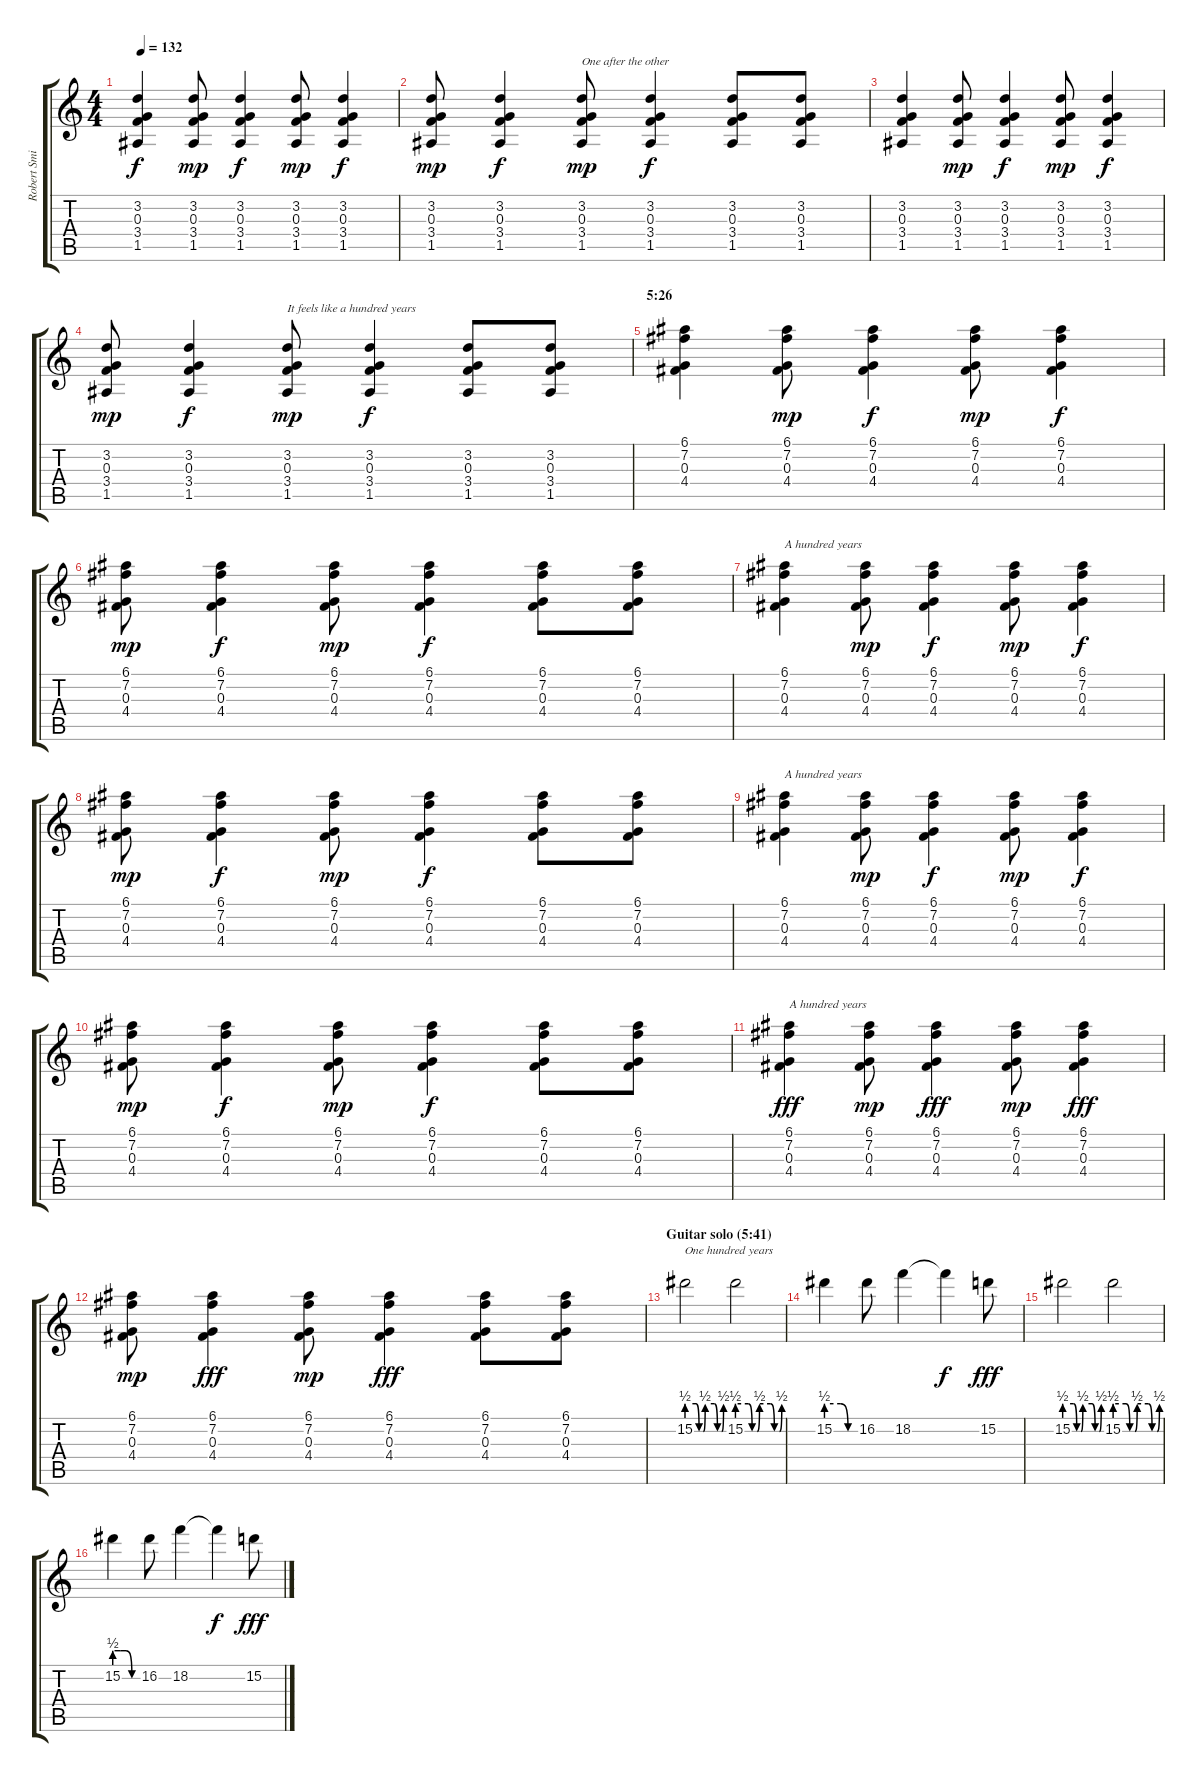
\track ("Robert Smith (guitar)" "Robert Smi") {instrument overdrivenguitar}
\staff {score tabs}
\tuning (E4 B3 G3 D3 A2 E2) {hide}
\ts (4 4)
\tempo 132
\clef g2
\ks c
(3.2 0.3 3.4 1.5).4{dy f} (3.2 0.3 3.4 1.5).8{dy mp} (3.2 0.3 3.4 1.5).4{dy f} (3.2 0.3 3.4 1.5).8{dy mp} (3.2 0.3 3.4 1.5).4{dy f} |
(3.2 0.3 3.4 1.5).8{dy mp} (3.2 0.3 3.4 1.5).4{dy f} (3.2 0.3 3.4 1.5).8{txt "One after the other" dy mp} (3.2 0.3 3.4 1.5).4{dy f} (3.2 0.3 3.4 1.5).8 (3.2 0.3 3.4 1.5).8 |
(3.2 0.3 3.4 1.5).4 (3.2 0.3 3.4 1.5).8{dy mp} (3.2 0.3 3.4 1.5).4{dy f} (3.2 0.3 3.4 1.5).8{dy mp} (3.2 0.3 3.4 1.5).4{dy f} |
(3.2 0.3 3.4 1.5).8{dy mp} (3.2 0.3 3.4 1.5).4{dy f} (3.2 0.3 3.4 1.5).8{txt "It feels like a hundred years" dy mp} (3.2 0.3 3.4 1.5).4{dy f} (3.2 0.3 3.4 1.5).8 (3.2 0.3 3.4 1.5).8 |
\section ("" "5:26")
(6.1 7.2 0.3 4.4).4 (6.1 7.2 0.3 4.4).8{dy mp} (6.1 7.2 0.3 4.4).4{dy f} (6.1 7.2 0.3 4.4).8{dy mp} (6.1 7.2 0.3 4.4).4{dy f} |
(6.1 7.2 0.3 4.4).8{dy mp} (6.1 7.2 0.3 4.4).4{dy f} (6.1 7.2 0.3 4.4).8{dy mp} (6.1 7.2 0.3 4.4).4{dy f} (6.1 7.2 0.3 4.4).8 (6.1 7.2 0.3 4.4).8 |
(6.1 7.2 0.3 4.4).4{txt "A hundred years"} (6.1 7.2 0.3 4.4).8{dy mp} (6.1 7.2 0.3 4.4).4{dy f} (6.1 7.2 0.3 4.4).8{dy mp} (6.1 7.2 0.3 4.4).4{dy f} |
(6.1 7.2 0.3 4.4).8{dy mp} (6.1 7.2 0.3 4.4).4{dy f} (6.1 7.2 0.3 4.4).8{dy mp} (6.1 7.2 0.3 4.4).4{dy f} (6.1 7.2 0.3 4.4).8 (6.1 7.2 0.3 4.4).8 |
(6.1 7.2 0.3 4.4).4{txt "A hundred years"} (6.1 7.2 0.3 4.4).8{dy mp} (6.1 7.2 0.3 4.4).4{dy f} (6.1 7.2 0.3 4.4).8{dy mp} (6.1 7.2 0.3 4.4).4{dy f} |
(6.1 7.2 0.3 4.4).8{dy mp} (6.1 7.2 0.3 4.4).4{dy f} (6.1 7.2 0.3 4.4).8{dy mp} (6.1 7.2 0.3 4.4).4{dy f} (6.1 7.2 0.3 4.4).8 (6.1 7.2 0.3 4.4).8 |
(6.1 7.2 0.3 4.4).4{txt "A hundred years" dy fff} (6.1 7.2 0.3 4.4).8{dy mp} (6.1 7.2 0.3 4.4).4{dy fff} (6.1 7.2 0.3 4.4).8{dy mp} (6.1 7.2 0.3 4.4).4{dy fff} |
(6.1 7.2 0.3 4.4).8{dy mp} (6.1 7.2 0.3 4.4).4{dy fff} (6.1 7.2 0.3 4.4).8{dy mp} (6.1 7.2 0.3 4.4).4{dy fff} (6.1 7.2 0.3 4.4).8 (6.1 7.2 0.3 4.4).8 |
\section ("" "Guitar solo (5:41)")
15.2{be (custom 0 2 15 2 20 0 27 0 30 2 45 2 50 0 57 0 60 2)}.2{txt "One hundred years"} 15.2{be (custom 0 2 15 2 20 0 27 0 30 2 45 2 50 0 57 0 60 2)}.2 |
15.2{be (custom 0 2 15 2 30 2 45 0 60 0)}.4 16.2.8 18.2.4 18.2{t}.4{dy f} 15.2.8{dy fff} |
15.2{be (custom 0 2 15 2 20 0 27 0 30 2 45 2 50 0 57 0 60 2)}.2 15.2{be (custom 0 2 15 2 20 0 27 0 30 2 45 2 50 0 57 0 60 2)}.2 |
15.2{be (custom 0 2 15 2 30 2 45 0 60 0)}.4 16.2.8 18.2.4 18.2{t}.4{dy f} 15.2.8{dy fff}
